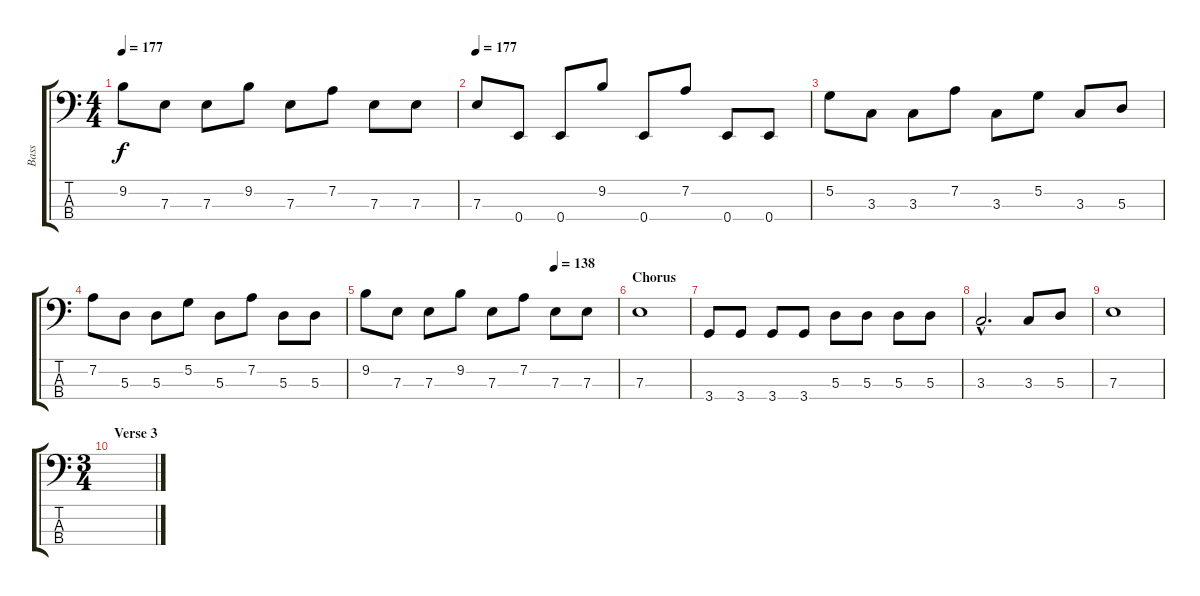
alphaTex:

\track ("Bass" "Bass") {instrument electricbassfinger}
\staff {score tabs}
\tuning (G2 D2 A1 E1) {hide}
\ts (4 4)
\tempo 177
\clef f4
\ks c
9.2.8{dy f} 7.3.8 7.3.8 9.2.8 7.3.8 7.2.8 7.3.8 7.3.8 |
\tempo 177
7.3.8 0.4.8 0.4.8 9.2.8 0.4.8 7.2.8 0.4.8 0.4.8 |
5.2.8 3.3.8 3.3.8 7.2.8 3.3.8 5.2.8 3.3.8 5.3.8 |
7.2.8 5.3.8 5.3.8 5.2.8 5.3.8 7.2.8 5.3.8 5.3.8 |
\tempo (138 0.75)
9.2.8 7.3.8 7.3.8 9.2.8 7.3.8 7.2.8 7.3.8 7.3.8 |
\section ("" "Chorus")
7.3.1 |
3.4.8 3.4.8 3.4.8 3.4.8 5.3.8 5.3.8 5.3.8 5.3.8 |
3.3{hac}.2{d} 3.3.8 5.3.8 |
7.3.1 |
\ts (3 4)
\section ("" "Verse 3")
